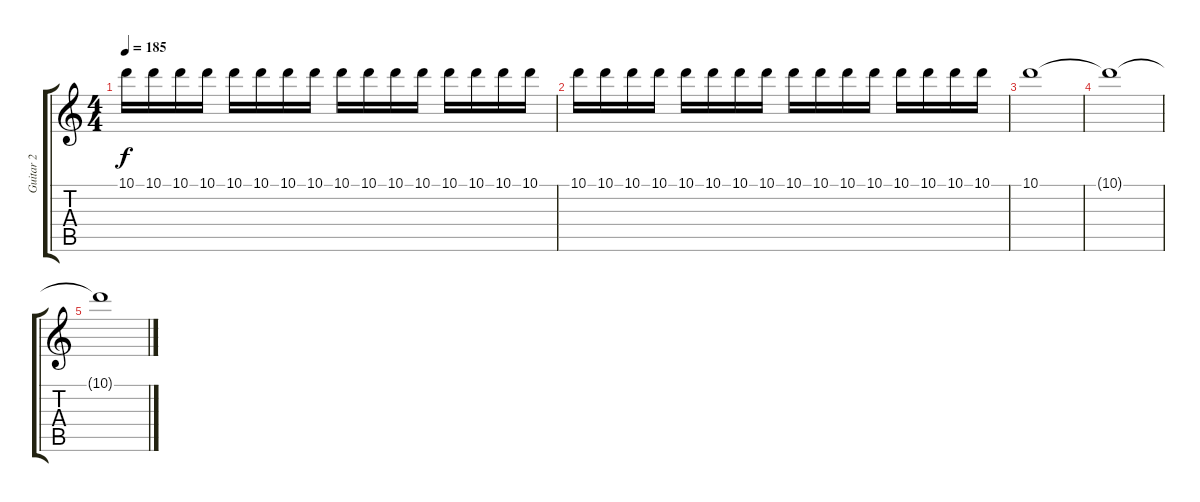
\track ("Guitar 2" "Guitar 2") {instrument distortionguitar}
\staff {score tabs}
\tuning (E4 B3 G3 D3 A2 E2) {hide}
\ts (4 4)
\tempo 185
\clef g2
\ks c
10.1.16{dy f} 10.1.16 10.1.16 10.1.16 10.1.16 10.1.16 10.1.16 10.1.16 10.1.16 10.1.16 10.1.16 10.1.16 10.1.16 10.1.16 10.1.16 10.1.16 |
10.1.16 10.1.16 10.1.16 10.1.16 10.1.16 10.1.16 10.1.16 10.1.16 10.1.16 10.1.16 10.1.16 10.1.16 10.1.16 10.1.16 10.1.16 10.1.16 |
10.1.1 |
10.1{t}.1 |
10.1{t}.1
